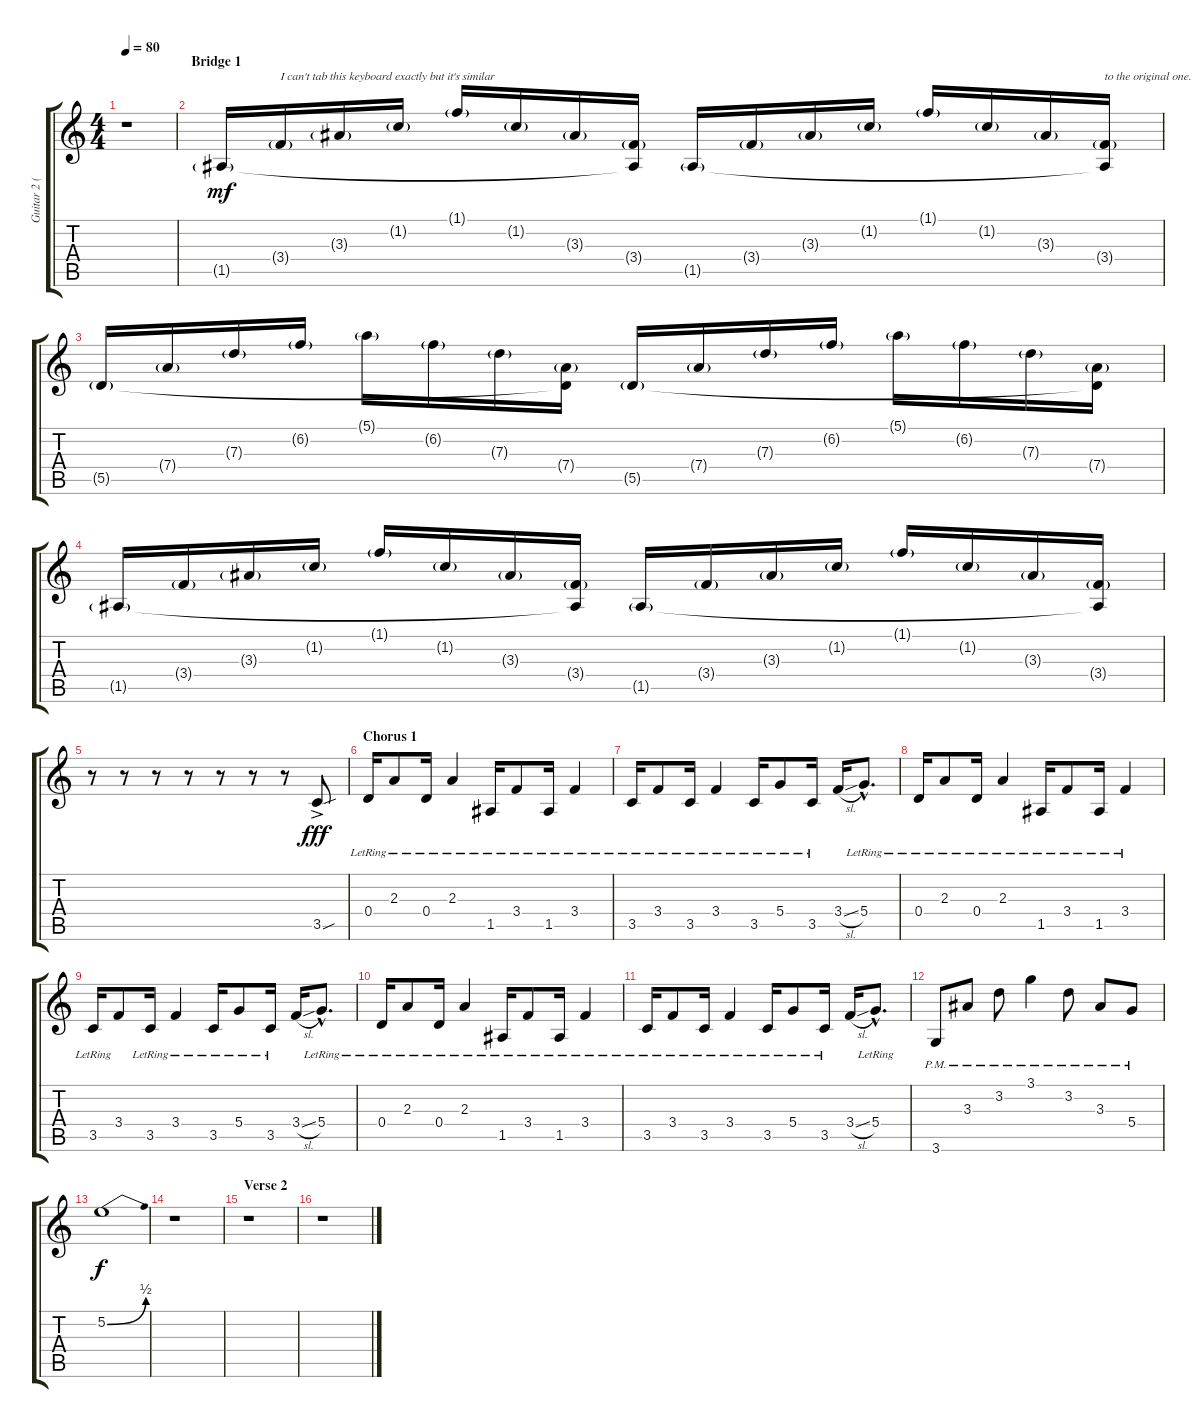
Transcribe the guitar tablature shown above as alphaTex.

\track ("Guitar 2 (Evan Taubenfield)" "Guitar 2 (") {instrument electricguitarclean}
\staff {score tabs}
\tuning (E4 B3 G3 D3 A2 E2) {hide}
\ts (4 4)
\tempo 80
\clef g2
\ks c
r.1{dy f} |
\section ("" "Bridge 1")
1.5{g}.16{dy mf instrument fx4atmosphere} 3.4{g}.16{txt "I can't tab this keyboard exactly but it's similar"} 3.3{g}.16 1.2{g}.16 1.1{g}.16 1.2{g}.16 3.3{g}.16 (3.4{g} 1.5{t}).16 1.5{g}.16 3.4{g}.16 3.3{g}.16 1.2{g}.16 1.1{g}.16 1.2{g}.16 3.3{g}.16 (3.4{g} 1.5{t}).16{txt "to the original one."} |
5.5{g}.16 7.4{g}.16 7.3{g}.16 6.2{g}.16 5.1{g}.16 6.2{g}.16 7.3{g}.16 (7.4{g} 5.5{t}).16 5.5{g}.16 7.4{g}.16 7.3{g}.16 6.2{g}.16 5.1{g}.16 6.2{g}.16 7.3{g}.16 (7.4{g} 5.5{t}).16 |
1.5{g}.16 3.4{g}.16 3.3{g}.16 1.2{g}.16 1.1{g}.16 1.2{g}.16 3.3{g}.16 (3.4{g} 1.5{t}).16 1.5{g}.16 3.4{g}.16 3.3{g}.16 1.2{g}.16 1.1{g}.16 1.2{g}.16 3.3{g}.16 (3.4{g} 1.5{t}).16 |
r.8{volume 10 instrument electricguitarclean} r.8 r.8 r.8 r.8 r.8 r.8 3.5{sou ac}.8{dy fff volume 16} |
\section ("" "Chorus 1")
0.4{lr}.16{volume 14} 2.3{lr}.8 0.4{lr}.16 2.3{lr}.4 1.5{lr}.16 3.4{lr}.8 1.5{lr}.16 3.4{lr}.4 |
3.5{lr}.16{volume 14} 3.4{lr}.8 3.5{lr}.16 3.4{lr}.4 3.5{lr}.16 5.4{lr}.8 3.5{lr}.16 3.4{sl}.16 5.4{hac lr}.8{d} |
0.4{lr}.16{volume 14} 2.3{lr}.8 0.4{lr}.16 2.3{lr}.4 1.5{lr}.16 3.4{lr}.8 1.5{lr}.16 3.4{lr}.4 |
3.5{lr}.16{volume 14} 3.4.8 3.5{lr}.16 3.4{lr}.4 3.5{lr}.16 5.4{lr}.8 3.5{lr}.16 3.4{sl}.16 5.4{hac lr}.8{d} |
0.4{lr}.16{volume 14} 2.3{lr}.8 0.4{lr}.16 2.3{lr}.4 1.5{lr}.16 3.4{lr}.8 1.5{lr}.16 3.4{lr}.4 |
3.5{lr}.16{volume 14} 3.4{lr}.8 3.5{lr}.16 3.4{lr}.4 3.5{lr}.16 5.4{lr}.8 3.5{lr}.16 3.4{sl}.16 5.4{hac lr}.8{d} |
3.6{pm}.8{instrument overdrivenguitar} 3.3{pm}.8 3.2{pm}.8 3.1{pm}.4 3.2{pm}.8 3.3{pm}.8 5.4{pm}.8 |
5.2{be (bend 0 0 60 2)}.1{dy f} |
r.1 |
\section ("" "Verse 2")
r.1 |
r.1
